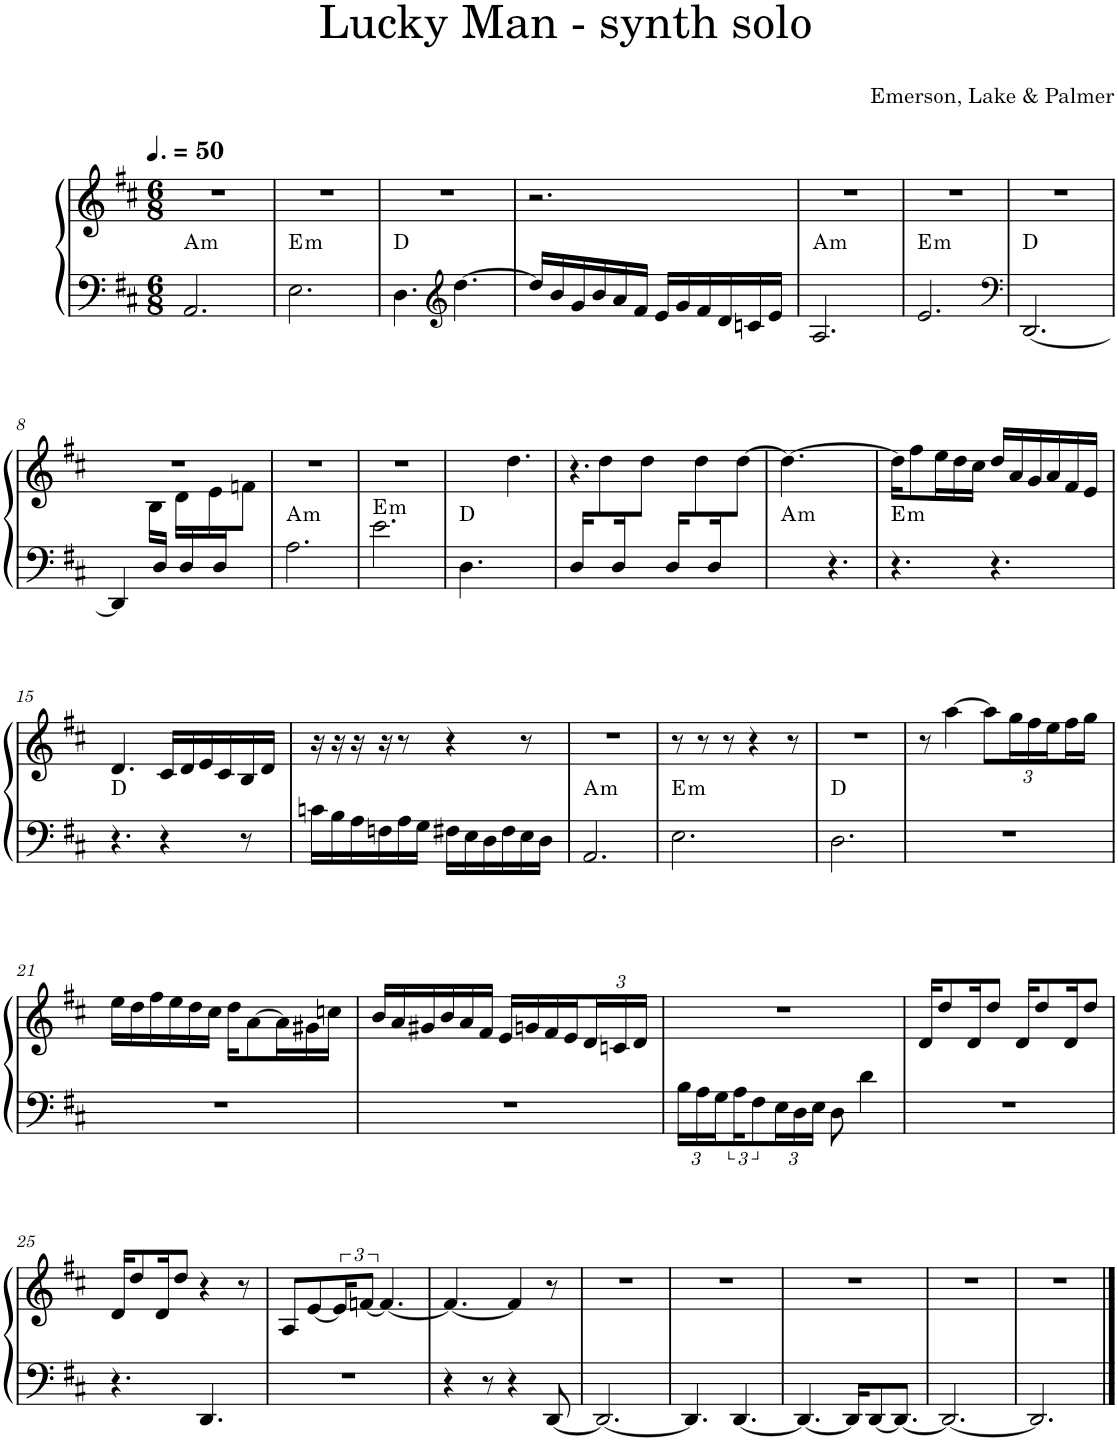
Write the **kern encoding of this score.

**kern	**kern	**harte
*part1	*part1	*part1
*staff2	*staff1	*
*I"Saw Synthesizer	*	*
*I'Synth.	*	*
*clefF4	*clefG2	*
*k[f#c#]	*k[f#c#]	*
*M6/8	*M6/8	*
*MM75	*MM75	*
=1	=1	=1
!	!	!LO:H:kt=m
2.AA/	2.r	A:min
=2	=2	=2
!	!	!LO:H:kt=m
2.E\	2.r	E:min
=3	=3	=3
4.D\	2.r	D:maj
*clefG2	*	*
[4.dd\	.	.
=4	=4	=4
16dd/LL]	2.r	.
16b/	.	.
16g/	.	.
16b/	.	.
16a/	.	.
16f#/JJ	.	.
16e/LL	.	.
16g/	.	.
16f#/	.	.
16d/	.	.
16cn/	.	.
16e/JJ	.	.
=5	=5	=5
!	!	!LO:H:kt=m
2.A/	2.r	A:min
=6	=6	=6
!	!	!LO:H:kt=m
2.e/	2.r	E:min
=7	=7	=7
*clefF4	*	*
[2.DD/	2.r	D:maj
!!LO:LB:g=z
=8	=8	=8
*	*^	*
4DD/]	2.r	4ryy	.
16ryy	.	16B\LL	.
16D/JJ	.	16ryy	.
16ryy	.	16d\LL	.
16D/	.	16ryy	.
16ryy	.	16e\	.
16D/J	.	16ryy	.
8ryy	.	8fn\J	.
=9	=9	=9	=9
!	!	!	!LO:H:kt=m
*	*v	*v	*
2.A\	2.r	A:min
=10	=10	=10
!	!	!LO:H:kt=m
2.e\	2.r	E:min
=11	=11	=11
*	*^	*
4.D\	2.ryy	4.ryy	D:maj
4.ryy	.	4.dd\	.
=12	=12	=12	=12
16D/KL	4.r	16ryy	.
8ryy	.	8dd\	.
16D/K	.	16ryy	.
8ryy	.	8dd\J	.
16D/KL	4.ryy	16ryy	.
8ryy	.	8dd\	.
16D/K	.	16ryy	.
8ryy	.	[8dd\J	.
=13	=13	=13	=13
!	!	!	!LO:H:kt=m
4.ryy	2.ryy	4.dd\_	A:min
4.r	.	4.ryy	.
=14	=14	=14	=14
!	!	!	!LO:H:kt=m
*	*v	*v	*
4.r	16dd\KL]	E:min
.	8ff#\	.
.	16ee\L	.
.	16dd\	.
.	16cc#\JJ	.
4.r	16dd/LL	.
.	16a/	.
.	16g/	.
.	16a/	.
.	16f#/	.
.	16e/JJ	.
!!LO:LB:g=z
=15	=15	=15
4.r	4.d/	D:maj
4r	16c#/LL	.
.	16d/	.
.	16e/	.
.	16c#/	.
8r	16B/	.
.	16d/JJ	.
=16	=16	=16
16cn\LL	16r	.
16B\	16r	.
16A\	16r	.
16Fn\	16r	.
16A\	8r	.
16G\JJ	.	.
16F#X\LL	4r	.
16E\	.	.
16D\	.	.
16F#\	.	.
16E\	8r	.
16D\JJ	.	.
=17	=17	=17
!	!	!LO:H:kt=m
2.AA/	2.r	A:min
=18	=18	=18
!	!	!LO:H:kt=m
2.E\	8r	E:min
.	8r	.
.	8r	.
.	4r	.
.	8r	.
=19	=19	=19
2.D\	2.r	D:maj
=20	=20	=20
2.r	8r	.
.	[4aa\	.
.	8aa\L]	.
*	*Xbrackettup	*
.	24gg\L	.
.	24ff#\	.
.	24ee\	.
.	16ff#\	.
.	16gg\JJ	.
!!LO:LB:g=z
=21	=21	=21
2.r	16ee\LL	.
.	16dd\	.
.	16ff#\	.
.	16ee\	.
.	16dd\	.
.	16cc#\JJ	.
.	16dd\KL	.
.	[8a\	.
.	16a\L]	.
.	16g#X\	.
.	16ccn\JJ	.
=22	=22	=22
2.r	16b/LL	.
.	16a/	.
.	16g#X/	.
.	16b/	.
.	16a/	.
.	16f#/JJ	.
.	16e/LL	.
.	16gn/	.
.	16f#/	.
.	16e/	.
.	24d/	.
.	24cn/	.
.	24d/JJ	.
=23	=23	=23
*Xbrackettup	*	*
24B\LL	2.r	.
24A\	.	.
24G\	.	.
*brackettup	*	*
24A\J	.	.
12F#\	.	.
*Xbrackettup	*	*
24E\L	.	.
24D\	.	.
24E\JJ	.	.
8D\	.	.
4d\	.	.
=24	=24	=24
2.r	16d/KL	.
.	8dd/	.
.	16d/K	.
.	8dd/J	.
.	16d/KL	.
.	8dd/	.
.	16d/K	.
.	8dd/J	.
!!LO:LB:g=z
=25	=25	=25
4.r	16d/KL	.
.	8dd/	.
.	16d/K	.
.	8dd/J	.
4.DD/	4r	.
.	8r	.
=26	=26	=26
2.r	8A/L	.
.	[8e/	.
*	*brackettup	*
.	24e/K]	.
.	[12fn/J	.
.	4.f/_	.
=27	=27	=27
4r	4.f/_	.
8r	.	.
4r	4f/]	.
[8DD/	8r	.
=28	=28	=28
2.DD/_	2.r	.
=29	=29	=29
4.DD/]	2.r	.
[4.DD/	.	.
=30	=30	=30
4.DD/_	2.r	.
16DD/KL]	.	.
[8DD/	.	.
8.DD/J_	.	.
=31	=31	=31
2.DD/_	2.r	.
=32	=32	=32
2.DD/]	2.r	.
==	==	==
*-	*-	*-
